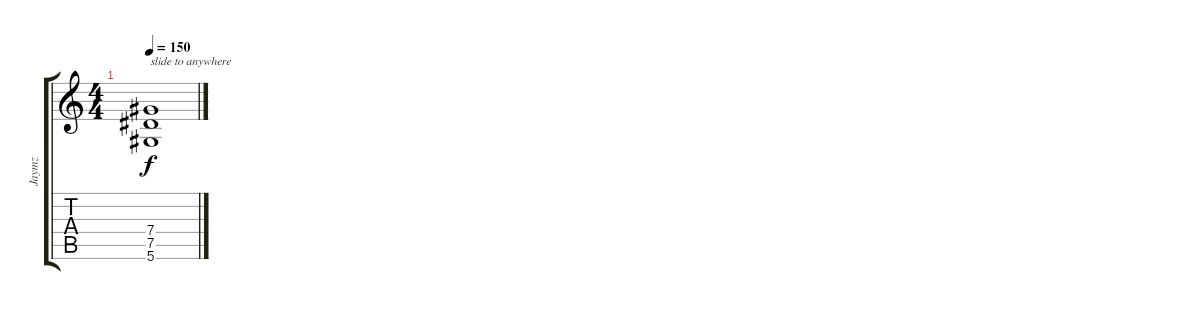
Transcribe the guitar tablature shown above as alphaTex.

\track ("Jaymz" "Jaymz") {instrument overdrivenguitar}
\staff {score tabs}
\tuning (Eb4 Bb3 Gb3 Db3 Ab2 Eb2) {hide}
\ts (4 4)
\tempo 150
\clef g2
\ks c
(7.4 7.5 5.6).1{txt "slide to anywhere" dy f}
